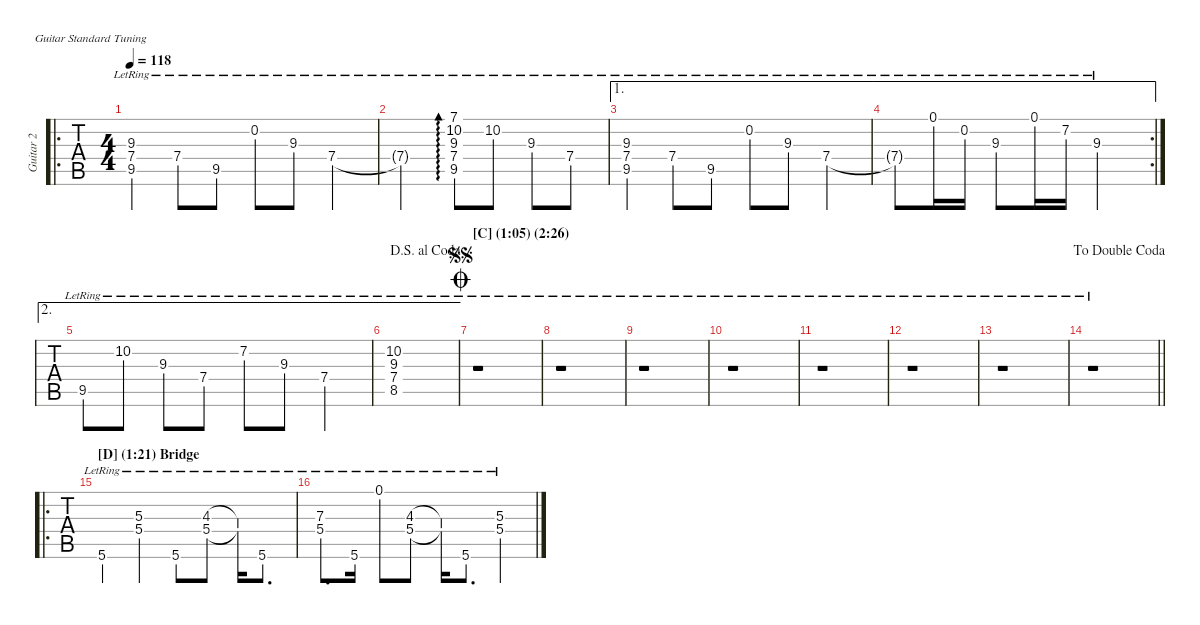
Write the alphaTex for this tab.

\defaultSystemsLayout 4
\hideDynamics
\bracketExtendMode nobrackets
\multiTrackTrackNamePolicy allsystems
\firstSystemTrackNameMode fullname
\otherSystemsTrackNameMode fullname
\otherSystemsTrackNameOrientation horizontal
\track ("Guitar 2" "Guitar 2") {instrument distortionguitar}
\staff {tabs}
\tuning (E4 B3 G3 D3 A2 E2)
\ro
\ts (4 4)
\scale
1.05642
\tempo 118
\accidentals auto
\clef g2
\ottava regular
\simile none
\ks c
(9.5{lr acc #} 7.4{lr} 9.3{lr}).4{dy mf} 7.4{lr}.8 9.5{lr acc #}.8 0.2{lr}.8 9.3{lr}.8 7.4{lr}.4 |
\scale
0.982042 7.4{lr t}.2 (7.1{lr} 7.4{lr} 9.3{lr} 10.2{lr} 9.5{lr acc #}).8{ad 0} 10.2{lr}.8 9.3{lr}.8 7.4{lr}.8 |
\ae 1
\scale
0.992708 (9.3{lr} 7.4{lr} 9.5{lr acc #}).4 7.4{lr}.8 9.5{lr acc #}.8 0.2{lr}.8 9.3{lr}.8 7.4{lr}.4 |
\ae 1
\rc 2
\scale
0.968827 7.4{lr t}.8 0.1{lr}.16 0.2{lr}.16 9.3{lr}.8 0.1{lr}.16 7.2{lr acc #}.16 9.3{lr}.2 |
\ae 2
\scale
1.02613 9.5{lr acc #}.8 10.2{lr}.8 9.3{lr}.8 7.4{lr}.8 7.2{lr acc #}.8 9.3{lr}.8 7.4{lr}.4 |
\ae 2
\scale
0.973875
\jump dalsegnoalcoda
(7.4{lr} 9.3{lr} 8.5{lr} 10.2{lr}).1 |
\section ("C" "(1:05) (2:26)")
\scale
1.06468
\jump coda
\jump segnosegno
r.1 |
\scale
0.978438 r.1 |
\scale
0.978438 r.1 |
\scale
0.978438 r.1 |
\scale
1.06085 r.1 |
\scale
0.974603 r.1 |
\scale
0.990601 r.1 |
\scale
0.973948
\jump dadoublecoda
\barLineRight lightlight
r.1 |
\ro
\section ("D" "(1:21) Bridge")
\scale
1.06645 5.6{lr}.4 (5.4{lr} 5.3{lr}).4 5.6{lr}.8 (4.3{lr} 5.4{lr}).8 (4.3{lr t} 5.4{lr t}).16 5.6{lr}.8{d} |
\scale
0.981405 (7.3{lr} 5.4{lr}).8{d} 5.6{lr}.16 0.1{lr}.8 (4.3{lr} 5.4{lr}).8 (4.3{lr t} 5.4{lr t}).16 5.6{lr}.8{d} (5.4{lr} 5.3{lr}).4
